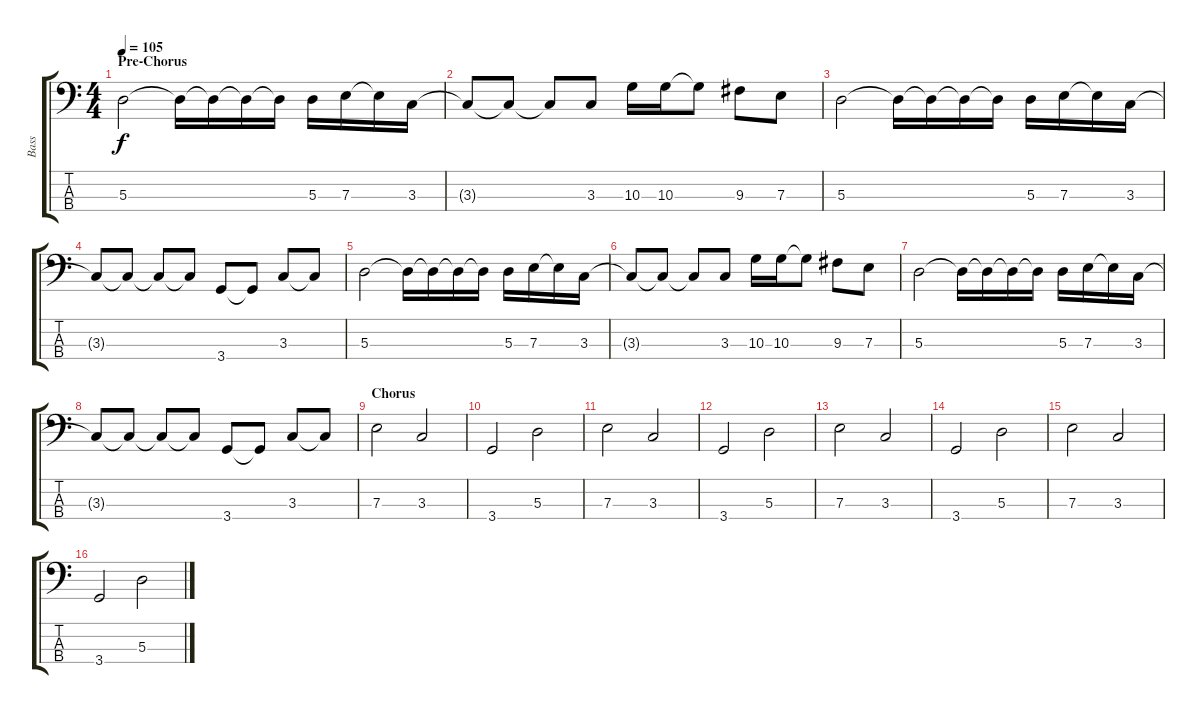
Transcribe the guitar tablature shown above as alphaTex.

\track ("Bass" "Bass") {instrument electricbassfinger}
\staff {score tabs}
\tuning (G2 D2 A1 E1) {hide}
\ts (4 4)
\section ("" "Pre-Chorus")
\tempo 105
\clef f4
\ks c
5.3.2{dy f} 5.3{t}.16 5.3{t}.16 5.3{t}.16 5.3{t}.16 5.3.16 7.3.16 7.3{t}.16 3.3.16 |
3.3{t}.8 3.3{t}.8 3.3{t}.8 3.3.8 10.3.16 10.3.16 10.3{t}.8 9.3.8 7.3.8 |
5.3.2 5.3{t}.16 5.3{t}.16 5.3{t}.16 5.3{t}.16 5.3.16 7.3.16 7.3{t}.16 3.3.16 |
3.3{t}.8 3.3{t}.8 3.3{t}.8 3.3{t}.8 3.4.8 3.4{t}.8 3.3.8 3.3{t}.8 |
5.3.2 5.3{t}.16 5.3{t}.16 5.3{t}.16 5.3{t}.16 5.3.16 7.3.16 7.3{t}.16 3.3.16 |
3.3{t}.8 3.3{t}.8 3.3{t}.8 3.3.8 10.3.16 10.3.16 10.3{t}.8 9.3.8 7.3.8 |
5.3.2 5.3{t}.16 5.3{t}.16 5.3{t}.16 5.3{t}.16 5.3.16 7.3.16 7.3{t}.16 3.3.16 |
3.3{t}.8 3.3{t}.8 3.3{t}.8 3.3{t}.8 3.4.8 3.4{t}.8 3.3.8 3.3{t}.8 |
\section ("" "Chorus")
7.3.2 3.3.2 |
3.4.2 5.3.2 |
7.3.2 3.3.2 |
3.4.2 5.3.2 |
7.3.2 3.3.2 |
3.4.2 5.3.2 |
7.3.2 3.3.2 |
3.4.2 5.3.2
